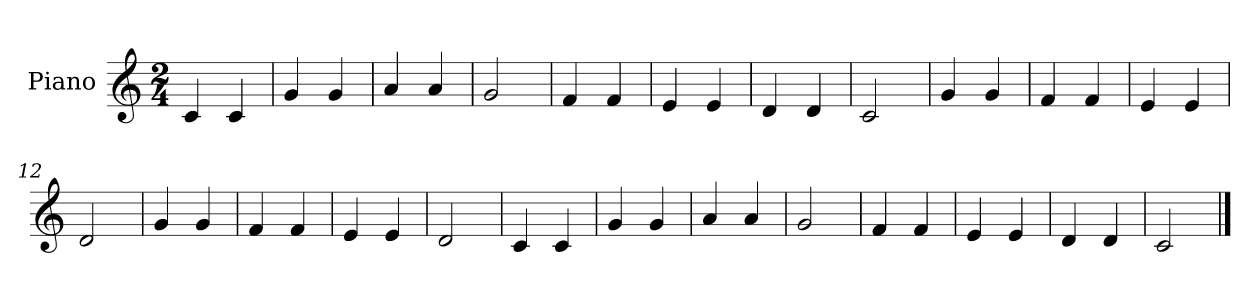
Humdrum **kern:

**kern
*part1
*staff1
*I"Piano
*I'Pno.
*clefG2
*k[]
*C:
*M2/4
=1
4c/
4c/
=2
4g/
4g/
=3
4a/
4a/
=4
2g/
=5
4f/
4f/
=6
4e/
4e/
!!LO:LB:g=z
=7
4d/
4d/
=8
2c/
=9
4g/
4g/
=10
4f/
4f/
=11
4e/
4e/
=12
2d/
!!LO:LB:g=z
=13
4g/
4g/
=14
4f/
4f/
=15
4e/
4e/
=16
2d/
=17
4c/
4c/
=18
4g/
4g/
!!LO:LB:g=z
=19
4a/
4a/
=20
2g/
=21
4f/
4f/
=22
4e/
4e/
=23
4d/
4d/
=24
2c/
==
*-
